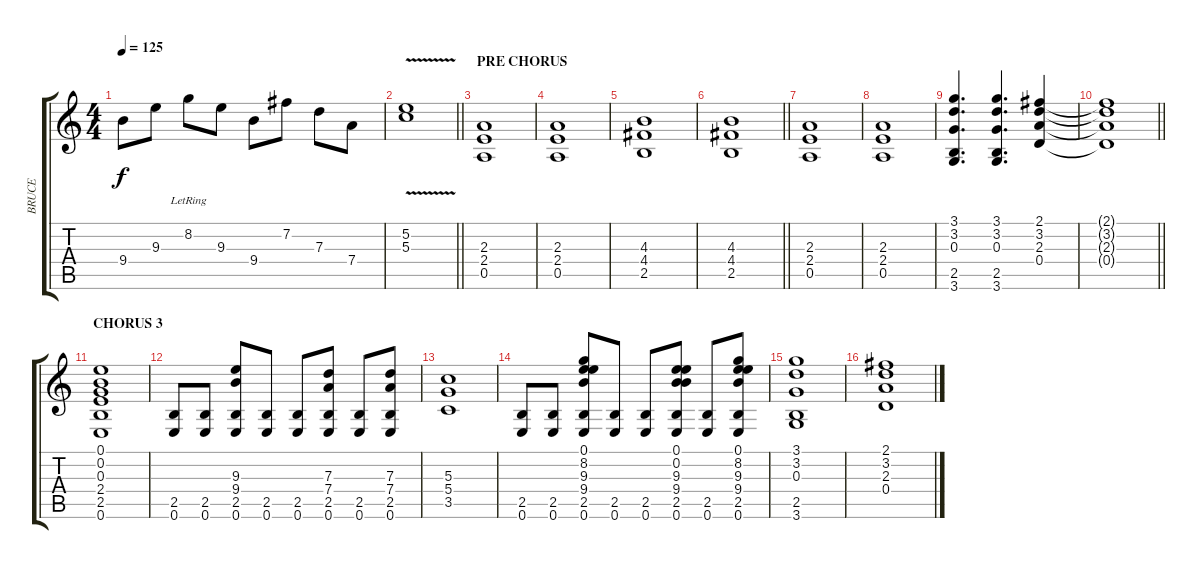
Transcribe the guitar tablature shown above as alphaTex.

\track ("BRUCE " "BRUCE ") {instrument distortionguitar}
\staff {score tabs}
\tuning (E4 B3 G3 D3 A2 E2) {hide}
\ts (4 4)
\tempo 125
\clef g2
\ks c
9.4.8{dy f} 9.3.8 8.2{lr}.8 9.3.8 9.4.8 7.2.8 7.3.8 7.4.8 |
\barLineRight lightlight
(5.2 5.3{v}).1 |
\section ("" "PRE CHORUS")
(2.3 2.4 0.5).1 |
(2.3 2.4 0.5).1 |
(4.3 4.4 2.5).1 |
\barLineRight lightlight
(4.3 4.4 2.5).1 |
(2.3 2.4 0.5).1 |
(2.3 2.4 0.5).1 |
(3.1 3.2 0.3 2.5 3.6).4{d} (3.1 3.2 0.3 2.5 3.6).4{d} (2.1 3.2 2.3 0.4).4 |
\barLineRight lightlight
(2.1{t} 3.2{t} 2.3{t} 0.4{t}).1 |
\section ("" "CHORUS 3")
(0.1 0.2 0.3 2.4 2.5 0.6).1 |
(2.5 0.6).8 (2.5 0.6).8 (9.3 9.4 2.5 0.6).8 (2.5 0.6).8 (2.5 0.6).8 (7.3 7.4 2.5 0.6).8 (2.5 0.6).8 (7.3 7.4 2.5 0.6).8 |
(5.3 5.4 3.5).1 |
(2.5 0.6).8 (2.5 0.6).8 (0.1 8.2 9.3 9.4 2.5 0.6).8 (2.5 0.6).8 (2.5 0.6).8 (0.1 0.2 9.3 9.4 2.5 0.6).8 (2.5 0.6).8 (0.1 8.2 9.3 9.4 2.5 0.6).8 |
(3.1 3.2 0.3 2.5 3.6).1 |
(2.1 3.2 2.3 0.4).1
